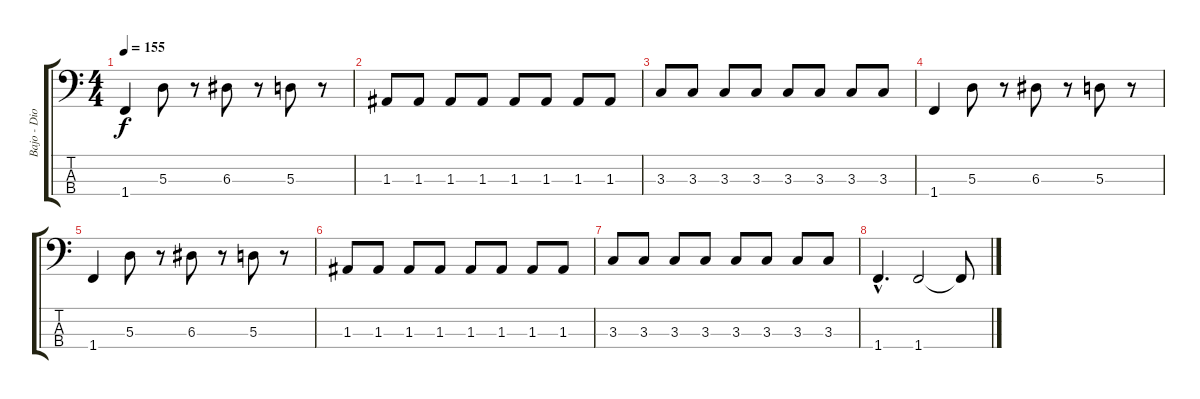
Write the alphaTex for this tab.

\track ("Bajo - Dios" "Bajo - Dio") {instrument electricbassfinger}
\staff {score tabs}
\tuning (G2 D2 A1 E1) {hide}
\ts (4 4)
\tempo 155
\clef f4
\ks c
1.4.4{dy f} 5.3.8 r.8 6.3.8 r.8 5.3.8 r.8 |
1.3.8 1.3.8 1.3.8 1.3.8 1.3.8 1.3.8 1.3.8 1.3.8 |
3.3.8 3.3.8 3.3.8 3.3.8 3.3.8 3.3.8 3.3.8 3.3.8 |
1.4.4 5.3.8 r.8 6.3.8 r.8 5.3.8 r.8 |
1.4.4 5.3.8 r.8 6.3.8 r.8 5.3.8 r.8 |
1.3.8 1.3.8 1.3.8 1.3.8 1.3.8 1.3.8 1.3.8 1.3.8 |
3.3.8 3.3.8 3.3.8 3.3.8 3.3.8 3.3.8 3.3.8 3.3.8 |
1.4{hac}.4{d} 1.4.2 1.4{t}.8
